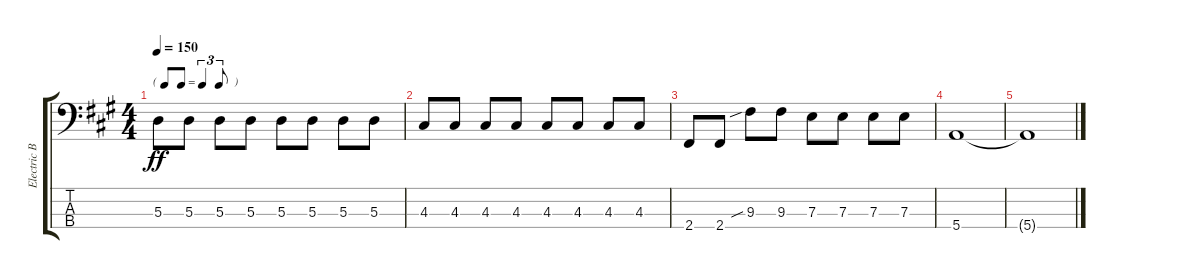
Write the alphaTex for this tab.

\track ("Electric Bass" "Electric B") {instrument electricbassfinger}
\staff {score tabs}
\tuning (G2 D2 A1 E1) {hide}
\ts (4 4)
\tf triplet8th
\tempo 150
\clef f4
\ks a
5.3.8{dy ff} 5.3.8 5.3.8 5.3.8 5.3.8 5.3.8 5.3.8 5.3.8 |
4.3.8 4.3.8 4.3.8 4.3.8 4.3.8 4.3.8 4.3.8 4.3.8 |
2.4.8 2.4.8 9.3{sib}.8 9.3.8 7.3.8 7.3.8 7.3.8 7.3.8 |
5.4.1 |
5.4{t}.1
